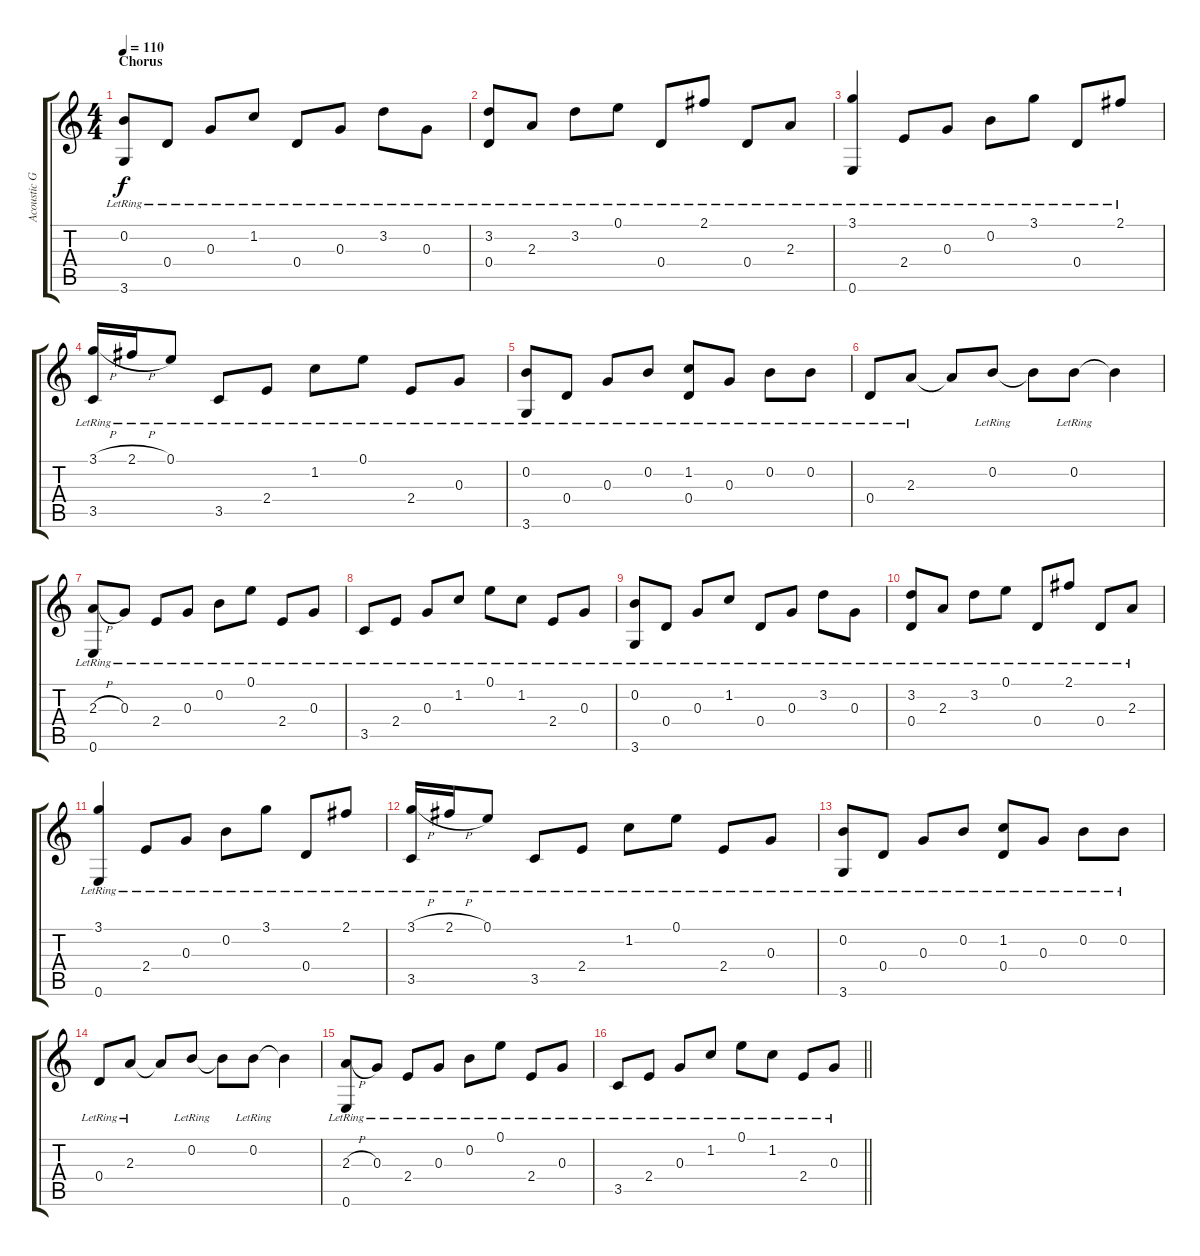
\track ("Acoustic Guitar" "Acoustic G") {instrument acousticguitarnylon}
\staff {score tabs}
\tuning (E4 B3 G3 D3 A2 E2) {hide}
\ts (4 4)
\section ("" "Chorus")
\tempo 110
\clef g2
\ks c
(0.2{lr} 3.6{lr}).8{dy f} 0.4{lr}.8 0.3{lr}.8 1.2{lr}.8 0.4{lr}.8 0.3{lr}.8 3.2{lr}.8 0.3{lr}.8 |
(3.2{lr} 0.4{lr}).8 2.3{lr}.8 3.2{lr}.8 0.1{lr}.8 0.4{lr}.8 2.1{lr}.8 0.4{lr}.8 2.3{lr}.8 |
(3.1{lr} 0.6{lr}).4 2.4{lr}.8 0.3{lr}.8 0.2{lr}.8 3.1{lr}.8 0.4{lr}.8 2.1{lr}.8 |
(3.1{h lr} 3.5{lr}).16 2.1{h lr}.16 0.1{lr}.8 3.5{lr}.8 2.4{lr}.8 1.2{lr}.8 0.1{lr}.8 2.4{lr}.8 0.3{lr}.8 |
(0.2{lr} 3.6{lr}).8 0.4{lr}.8 0.3{lr}.8 0.2{lr}.8 (1.2{lr} 0.4{lr}).8 0.3{lr}.8 0.2{lr}.8 0.2{lr}.8 |
0.4{lr}.8 2.3{lr}.8 2.3{t}.8 0.2{lr}.8 0.2{t}.8 0.2{lr}.8 0.2{t}.4 |
(2.3{h lr} 0.6{lr}).8 0.3{lr}.8 2.4{lr}.8 0.3{lr}.8 0.2{lr}.8 0.1{lr}.8 2.4{lr}.8 0.3{lr}.8 |
3.5{lr}.8 2.4{lr}.8 0.3{lr}.8 1.2{lr}.8 0.1{lr}.8 1.2{lr}.8 2.4{lr}.8 0.3{lr}.8 |
(0.2{lr} 3.6{lr}).8 0.4{lr}.8 0.3{lr}.8 1.2{lr}.8 0.4{lr}.8 0.3{lr}.8 3.2{lr}.8 0.3{lr}.8 |
(3.2{lr} 0.4{lr}).8 2.3{lr}.8 3.2{lr}.8 0.1{lr}.8 0.4{lr}.8 2.1{lr}.8 0.4{lr}.8 2.3{lr}.8 |
(3.1{lr} 0.6{lr}).4 2.4{lr}.8 0.3{lr}.8 0.2{lr}.8 3.1{lr}.8 0.4{lr}.8 2.1{lr}.8 |
(3.1{h lr} 3.5{lr}).16 2.1{h lr}.16 0.1{lr}.8 3.5{lr}.8 2.4{lr}.8 1.2{lr}.8 0.1{lr}.8 2.4{lr}.8 0.3{lr}.8 |
(0.2{lr} 3.6{lr}).8 0.4{lr}.8 0.3{lr}.8 0.2{lr}.8 (1.2{lr} 0.4{lr}).8 0.3{lr}.8 0.2{lr}.8 0.2{lr}.8 |
0.4{lr}.8 2.3{lr}.8 2.3{t}.8 0.2{lr}.8 0.2{t}.8 0.2{lr}.8 0.2{t}.4 |
(2.3{h lr} 0.6{lr}).8 0.3{lr}.8 2.4{lr}.8 0.3{lr}.8 0.2{lr}.8 0.1{lr}.8 2.4{lr}.8 0.3{lr}.8 |
\barLineRight lightlight
3.5{lr}.8 2.4{lr}.8 0.3{lr}.8 1.2{lr}.8 0.1{lr}.8 1.2{lr}.8 2.4{lr}.8 0.3{lr}.8
